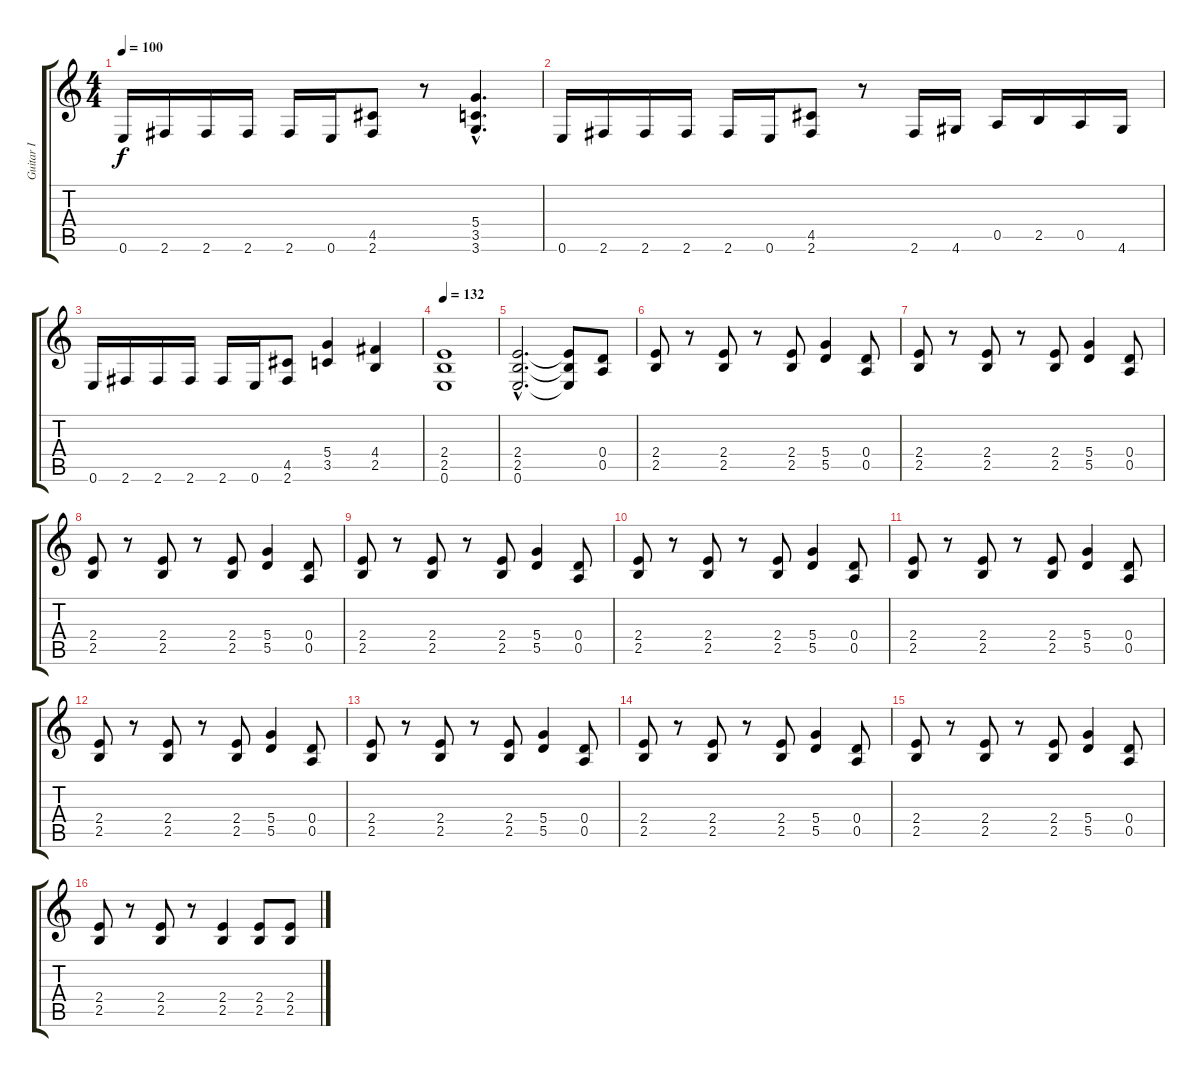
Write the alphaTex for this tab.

\track ("Guitar I" "Guitar I") {instrument distortionguitar}
\staff {score tabs}
\tuning (E4 B3 G3 D3 A2 E2) {hide}
\ts (4 4)
\tempo 100
\clef g2
\ks c
0.6.16{dy f} 2.6.16 2.6.16 2.6.16 2.6.16 0.6.16 (4.5 2.6).8 r.8 (5.4{hac} 3.5{hac} 3.6{hac}).4{d} |
0.6.16 2.6.16 2.6.16 2.6.16 2.6.16 0.6.16 (4.5 2.6).8 r.8 2.6.16 4.6.16 0.5.16 2.5.16 0.5.16 4.6.16 |
0.6.16 2.6.16 2.6.16 2.6.16 2.6.16 0.6.16 (4.5 2.6).8 (5.4 3.5).4 (4.4 2.5).4 |
\tempo 132
(2.4 2.5 0.6).1 |
(2.4{hac} 2.5{hac} 0.6{hac}).2{d} (2.4{t} 2.5{t} 0.6{t}).8 (0.4 0.5).8 |
(2.4 2.5).8 r.8 (2.4 2.5).8 r.8 (2.4 2.5).8 (5.4 5.5).4 (0.4 0.5).8 |
(2.4 2.5).8 r.8 (2.4 2.5).8 r.8 (2.4 2.5).8 (5.4 5.5).4 (0.4 0.5).8 |
(2.4 2.5).8 r.8 (2.4 2.5).8 r.8 (2.4 2.5).8 (5.4 5.5).4 (0.4 0.5).8 |
(2.4 2.5).8 r.8 (2.4 2.5).8 r.8 (2.4 2.5).8 (5.4 5.5).4 (0.4 0.5).8 |
(2.4 2.5).8 r.8 (2.4 2.5).8 r.8 (2.4 2.5).8 (5.4 5.5).4 (0.4 0.5).8 |
(2.4 2.5).8 r.8 (2.4 2.5).8 r.8 (2.4 2.5).8 (5.4 5.5).4 (0.4 0.5).8 |
(2.4 2.5).8 r.8 (2.4 2.5).8 r.8 (2.4 2.5).8 (5.4 5.5).4 (0.4 0.5).8 |
(2.4 2.5).8 r.8 (2.4 2.5).8 r.8 (2.4 2.5).8 (5.4 5.5).4 (0.4 0.5).8 |
(2.4 2.5).8 r.8 (2.4 2.5).8 r.8 (2.4 2.5).8 (5.4 5.5).4 (0.4 0.5).8 |
(2.4 2.5).8 r.8 (2.4 2.5).8 r.8 (2.4 2.5).8 (5.4 5.5).4 (0.4 0.5).8 |
(2.4 2.5).8 r.8 (2.4 2.5).8 r.8 (2.4 2.5).4 (2.4 2.5).8 (2.4 2.5).8
